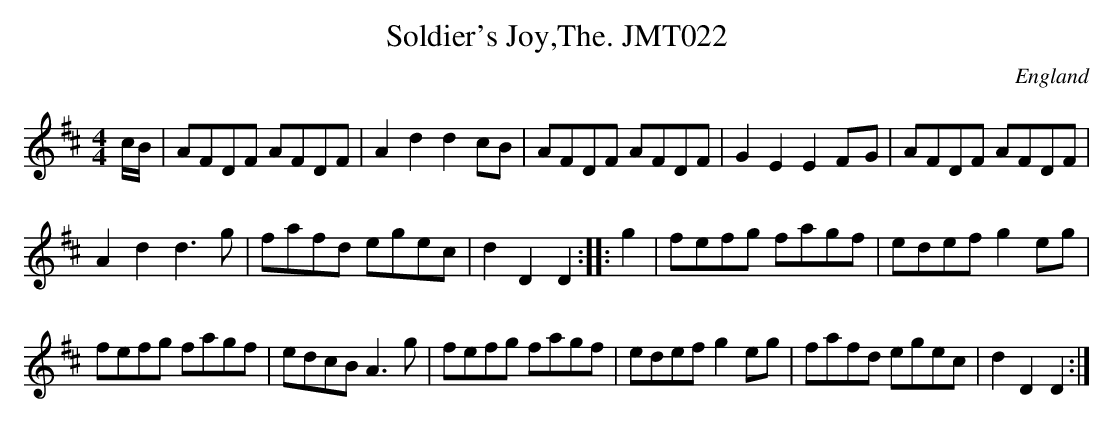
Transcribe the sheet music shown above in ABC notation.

X:1
T:Soldier's Joy,The. JMT022
M:4/4
L:1/8
O:England
K:D
c/B/|AFDF AFDF|A2d2d2cB|AFDF AFDF|G2E2E2F-G|AFDF AFDF|!A2d2d3g|fafd egec
|d2D2D2:|
|:g2|fefg fagf|edefg2eg|!fefg fagf|edcBA3g|fefg fagf|edefg2eg|fafd egec|
d2D2D2:|]
